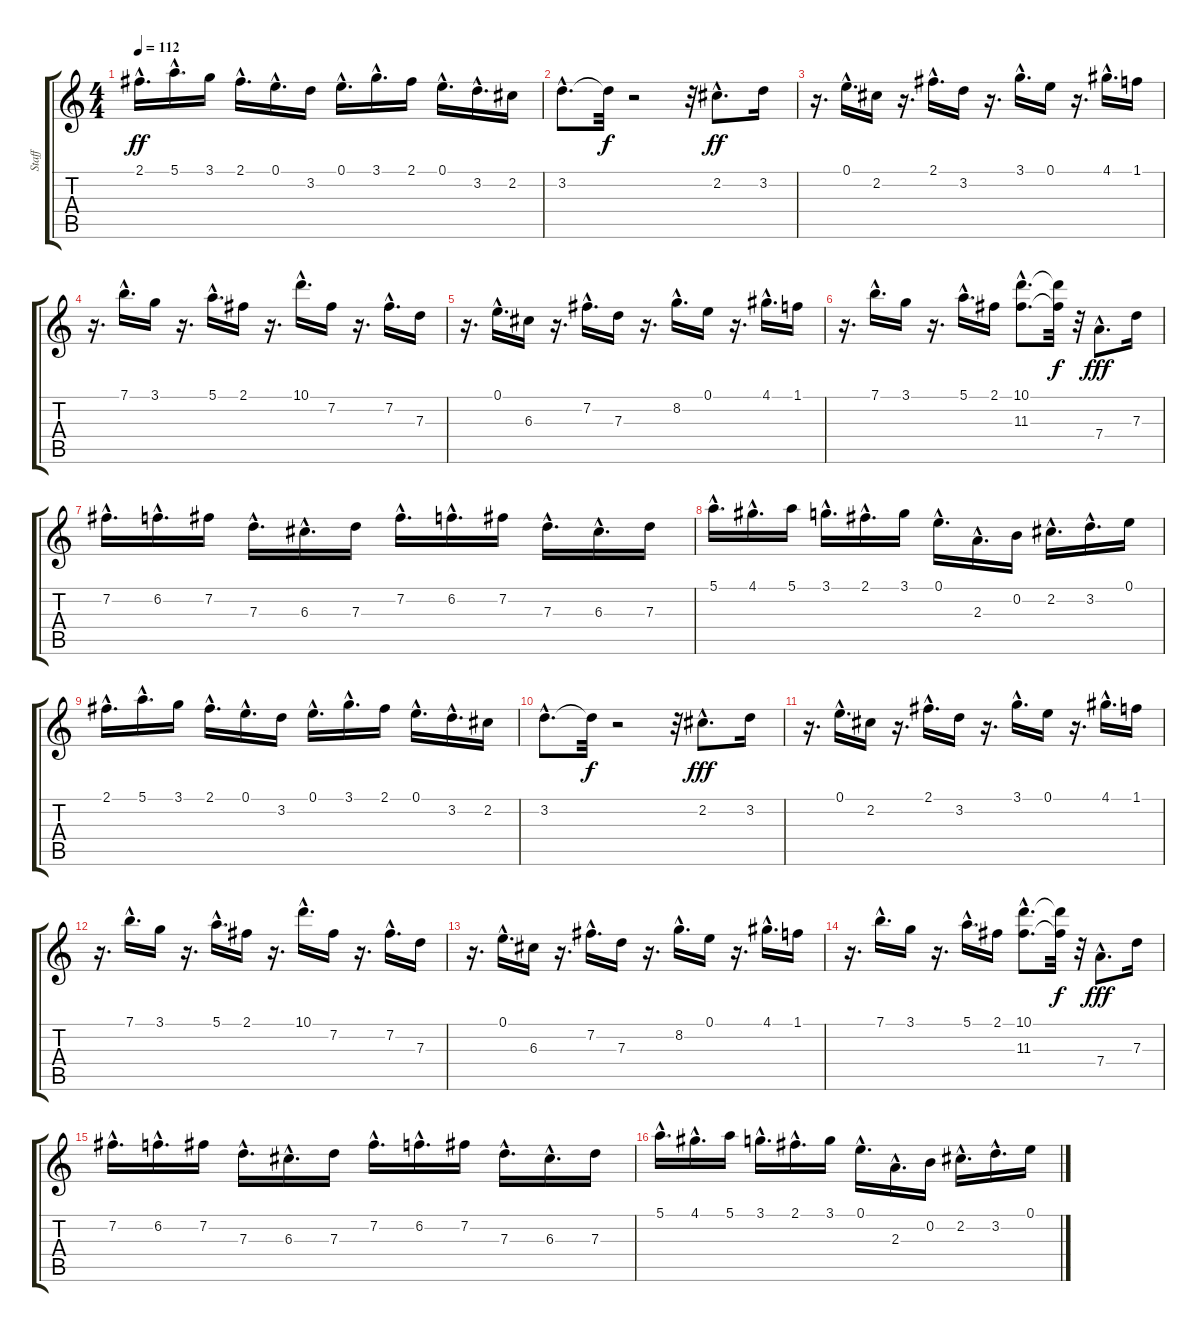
\track ("Staff" "Staff") {instrument acousticguitarnylon}
\staff {score tabs}
\tuning (E4 B3 G3 D3 A2 E2) {hide}
\ts (4 4)
\tempo 112
\clef g2
\ks c
2.1{hac}.16{d dy ff} 5.1{hac}.16{d} 3.1.16 2.1{hac}.16{d} 0.1{hac}.16{d} 3.2.16 0.1{hac}.16{d} 3.1{hac}.16{d} 2.1.16 0.1{hac}.16{d} 3.2{hac}.16{d} 2.2.16 |
3.2{hac}.8{d} 3.2{t}.32{dy f} r.2 r.32 2.2{hac}.8{d dy ff} 3.2.16 |
r.16{d} 0.1{hac}.16{d} 2.2.16 r.16{d} 2.1{hac}.16{d} 3.2.16 r.16{d} 3.1{hac}.16{d} 0.1.16 r.16{d} 4.1{hac}.16{d} 1.1.16 |
r.16{d} 7.1{hac}.16{d} 3.1.16 r.16{d} 5.1{hac}.16{d} 2.1.16 r.16{d} 10.1{hac}.16{d} 7.2.16 r.16{d} 7.2{hac}.16{d} 7.3.16 |
r.16{d} 0.1{hac}.16{d} 6.3.16 r.16{d} 7.2{hac}.16{d} 7.3.16 r.16{d} 8.2{hac}.16{d} 0.1.16 r.16{d} 4.1{hac}.16{d} 1.1.16 |
r.16{d} 7.1{hac}.16{d} 3.1.16 r.16{d} 5.1{hac}.16{d} 2.1.16 (10.1{hac} 11.3{hac}).8{d} (10.1{t} 11.3{t}).32{dy f} r.32 7.4{hac}.8{d dy fff} 7.3.16 |
7.2{hac}.16{d} 6.2{hac}.16{d} 7.2.16 7.3{hac}.16{d} 6.3{hac}.16{d} 7.3.16 7.2{hac}.16{d} 6.2{hac}.16{d} 7.2.16 7.3{hac}.16{d} 6.3{hac}.16{d} 7.3.16 |
5.1{hac}.16{d} 4.1{hac}.16{d} 5.1.16 3.1{hac}.16{d} 2.1{hac}.16{d} 3.1.16 0.1{hac}.16{d} 2.3{hac}.16{d} 0.2.16 2.2{hac}.16{d} 3.2{hac}.16{d} 0.1.16 |
2.1{hac}.16{d} 5.1{hac}.16{d} 3.1.16 2.1{hac}.16{d} 0.1{hac}.16{d} 3.2.16 0.1{hac}.16{d} 3.1{hac}.16{d} 2.1.16 0.1{hac}.16{d} 3.2{hac}.16{d} 2.2.16 |
3.2{hac}.8{d} 3.2{t}.32{dy f} r.2 r.32 2.2{hac}.8{d dy fff} 3.2.16 |
r.16{d} 0.1{hac}.16{d} 2.2.16 r.16{d} 2.1{hac}.16{d} 3.2.16 r.16{d} 3.1{hac}.16{d} 0.1.16 r.16{d} 4.1{hac}.16{d} 1.1.16 |
r.16{d} 7.1{hac}.16{d} 3.1.16 r.16{d} 5.1{hac}.16{d} 2.1.16 r.16{d} 10.1{hac}.16{d} 7.2.16 r.16{d} 7.2{hac}.16{d} 7.3.16 |
r.16{d} 0.1{hac}.16{d} 6.3.16 r.16{d} 7.2{hac}.16{d} 7.3.16 r.16{d} 8.2{hac}.16{d} 0.1.16 r.16{d} 4.1{hac}.16{d} 1.1.16 |
r.16{d} 7.1{hac}.16{d} 3.1.16 r.16{d} 5.1{hac}.16{d} 2.1.16 (10.1{hac} 11.3{hac}).8{d} (10.1{t} 11.3{t}).32{dy f} r.32 7.4{hac}.8{d dy fff} 7.3.16 |
7.2{hac}.16{d} 6.2{hac}.16{d} 7.2.16 7.3{hac}.16{d} 6.3{hac}.16{d} 7.3.16 7.2{hac}.16{d} 6.2{hac}.16{d} 7.2.16 7.3{hac}.16{d} 6.3{hac}.16{d} 7.3.16 |
5.1{hac}.16{d} 4.1{hac}.16{d} 5.1.16 3.1{hac}.16{d} 2.1{hac}.16{d} 3.1.16 0.1{hac}.16{d} 2.3{hac}.16{d} 0.2.16 2.2{hac}.16{d} 3.2{hac}.16{d} 0.1.16
